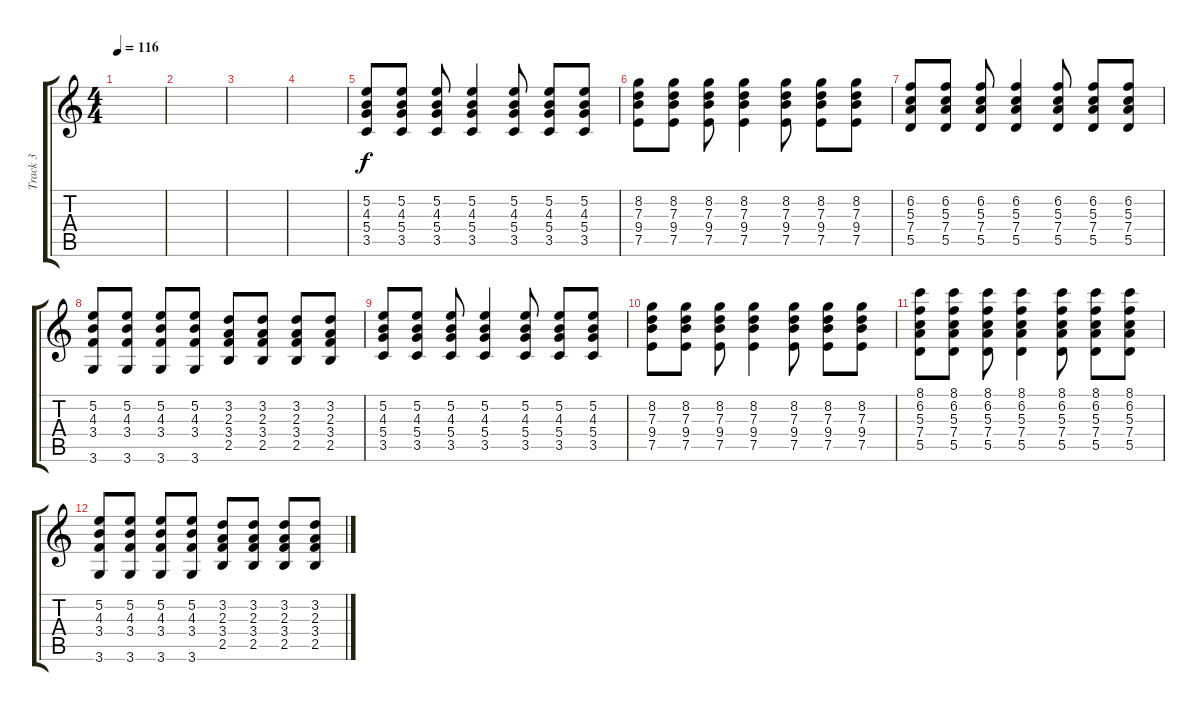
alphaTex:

\track ("Track 3" "Track 3") {instrument acousticguitarnylon}
\staff {score tabs}
\tuning (E4 B3 G3 D3 A2 E2) {hide}
\ts (4 4)
\tempo 116
\clef g2
\ks c
|
|
|
|
(5.2 4.3 5.4 3.5).8 (5.2 4.3 5.4 3.5).8 (5.2 4.3 5.4 3.5).8 (5.2 4.3 5.4 3.5).4 (5.2 4.3 5.4 3.5).8 (5.2 4.3 5.4 3.5).8 (5.2 4.3 5.4 3.5).8 |
(8.2 7.3 9.4 7.5).8 (8.2 7.3 9.4 7.5).8 (8.2 7.3 9.4 7.5).8 (8.2 7.3 9.4 7.5).4 (8.2 7.3 9.4 7.5).8 (8.2 7.3 9.4 7.5).8 (8.2 7.3 9.4 7.5).8 |
(6.2 5.3 7.4 5.5).8 (6.2 5.3 7.4 5.5).8 (6.2 5.3 7.4 5.5).8 (6.2 5.3 7.4 5.5).4 (6.2 5.3 7.4 5.5).8 (6.2 5.3 7.4 5.5).8 (6.2 5.3 7.4 5.5).8 |
(5.2 4.3 3.4 3.6).8 (5.2 4.3 3.4 3.6).8 (5.2 4.3 3.4 3.6).8 (5.2 4.3 3.4 3.6).8 (3.2 2.3 3.4 2.5).8 (3.2 2.3 3.4 2.5).8 (3.2 2.3 3.4 2.5).8 (3.2 2.3 3.4 2.5).8 |
(5.2 4.3 5.4 3.5).8 (5.2 4.3 5.4 3.5).8 (5.2 4.3 5.4 3.5).8 (5.2 4.3 5.4 3.5).4 (5.2 4.3 5.4 3.5).8 (5.2 4.3 5.4 3.5).8 (5.2 4.3 5.4 3.5).8 |
(8.2 7.3 9.4 7.5).8 (8.2 7.3 9.4 7.5).8 (8.2 7.3 9.4 7.5).8 (8.2 7.3 9.4 7.5).4 (8.2 7.3 9.4 7.5).8 (8.2 7.3 9.4 7.5).8 (8.2 7.3 9.4 7.5).8 |
(8.1 6.2 5.3 7.4 5.5).8 (8.1 6.2 5.3 7.4 5.5).8 (8.1 6.2 5.3 7.4 5.5).8 (8.1 6.2 5.3 7.4 5.5).4 (8.1 6.2 5.3 7.4 5.5).8 (8.1 6.2 5.3 7.4 5.5).8 (8.1 6.2 5.3 7.4 5.5).8 |
(5.2 4.3 3.4 3.6).8 (5.2 4.3 3.4 3.6).8 (5.2 4.3 3.4 3.6).8 (5.2 4.3 3.4 3.6).8 (3.2 2.3 3.4 2.5).8 (3.2 2.3 3.4 2.5).8 (3.2 2.3 3.4 2.5).8 (3.2 2.3 3.4 2.5).8
